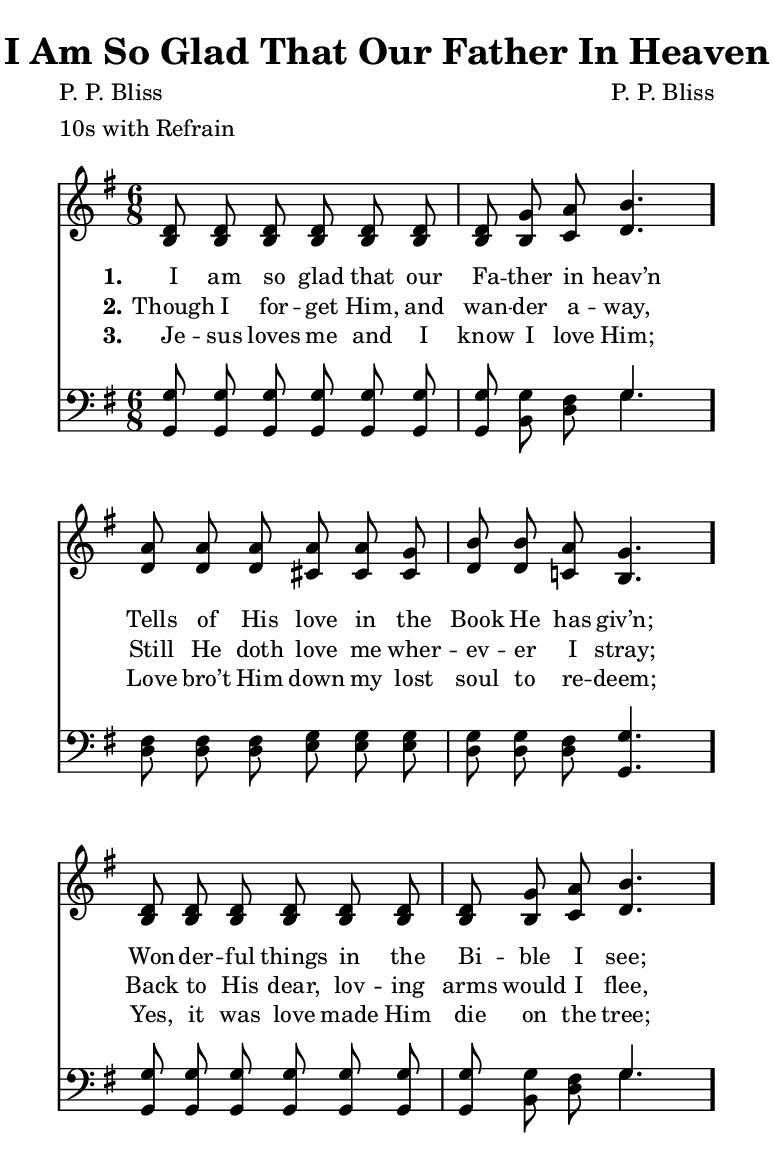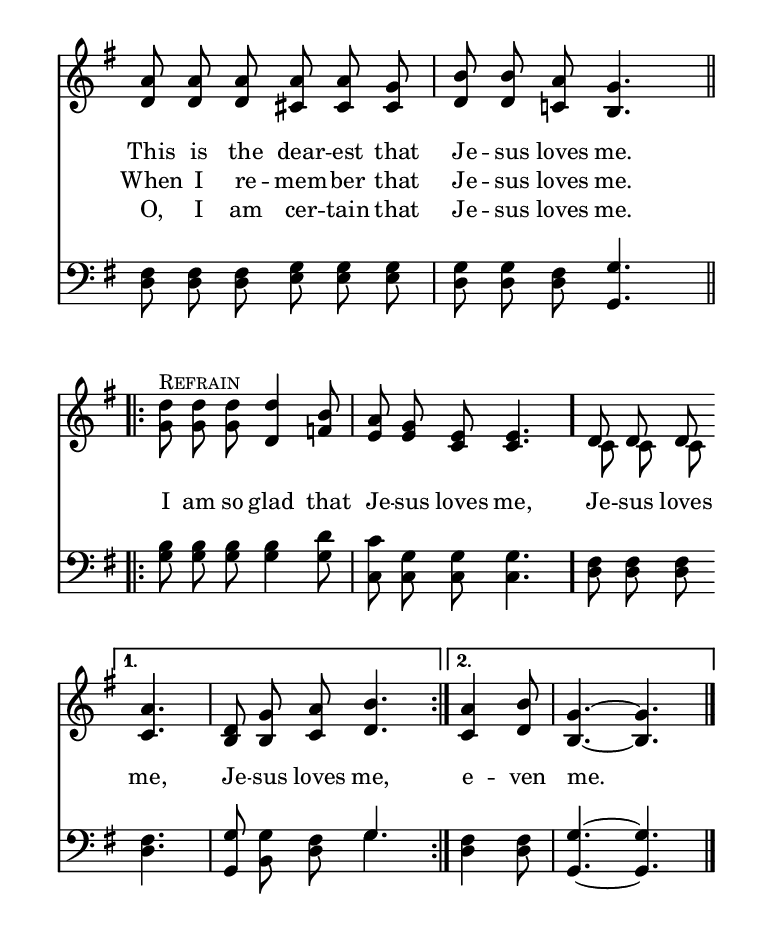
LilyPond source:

\include "common/global.ily"
\paper {
  \include "common/paper.ily"
  system-count = #(cond (is-eogsized 5) (#t #f)) % original has five systems
}

\header{
  hymnnumber = "335"
  title = "I Am So Glad That Our Father In Heaven"
  tunename = ""
  meter = "10s with Refrain"
  poet = "P. P. Bliss"
  composer = "P. P. Bliss"
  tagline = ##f
}

global = {
  \include "common/overrides.ily"
  \override Staff.TimeSignature.style = #'numbered
  \time 6/8
  \override Score.MetronomeMark.transparent = ##t % hide all fermata changes too
  \tempo 4=80
  \key g \major
  \autoBeamOff
}

notesSoprano = {
\global
\relative c' {

  d8 d d d d d | d g a b4. |
  a8 a a a a g | b b a g4. |
  d8 d d d d d | d g a b4. |
  a8 a a a a g | b b a g4. | \bar ".|:-||" \eogbreak

  \repeat volta 2 {
    d'8^\markup { \small \caps "Refrain" } d d d4 b8 | a g e e4. |
    d8 d d
  } \alternative {
    { a'4. | d,8 g a b4. }
    { a4 b8 g4. ~ g }
  }

  \bar "|."

}
}

notesAlto = {
\global
\relative e' {

  b8 b b b b b | b b c d4. |
  d8 d d cis cis cis | d d c! b4. |
  b8 b b b b b | b b c d4. |
  d8 d d cis cis cis | d d c! b4. |

  \repeat volta 2 {
    g'8 g g d4 f8 | e e c c4. |
    c8 c c
  } \alternative {
    { c4. | b8 b c d4. }
    { c4 d8 b4. ~ b }
  }

}
}

notesTenor = {
\global
\relative a {

  g8 g g g g g | g g fis g4. |
  fis8 fis fis g g g | g g fis g4. |
  g8 g g g g g | g g fis g4. |
  fis8 fis fis g g g | g g fis g4. |

  \repeat volta 2 {
    b8 b b b4 d8 | c g g g4. |
    fis8 fis fis
  } \alternative {
    { fis4. | g8 g fis g4. }
    { fis4 fis8 g4. ~ g }
  }

}
}

notesBass = {
\global
\relative f, {

    g8 g g g g g | g b d g4. |
    d8 d d e e e | d d d g,4. |
    g8 g g g g g | g b d g4. |
    d8 d d e e e | d d d g,4. |

  \repeat volta 2 {
    g'8 g g g4 g8 | c,8 c c c4. |
    d8 d d
  } \alternative {
    { d4. | g,8 b d g4. }
    { d4 d8 g,4. ~ g }
  }

}
}

Refrain = \lyricmode {

I am so glad that Je -- sus loves me, \bar "."
Je -- sus loves me, Je -- sus loves me, %{HIDE>%} e -- ven me. %{<HIDE%}
I am so glad that Je -- sus loves me,
Je -- sus loves e -- ven me.

}

wordsA = \lyricmode {
\set stanza = "1."

I am so glad that our Fa -- ther in heav’n \bar "."
Tells of His love in the Book He has giv’n; \bar "."
Won -- der -- ful things in the Bi -- ble I see; \bar "."
This is the dear -- est that Je -- sus loves me.

}

wordsB = \lyricmode {
\set stanza = "2."

Though I for -- get Him, and wan -- der a -- way,
Still He doth love me wher -- ev -- er I stray;
Back to His dear, lov -- ing arms would I flee,
When I re -- mem -- ber that Je -- sus loves me.

\Refrain

}

wordsC = \lyricmode {
\set stanza = "3."

Je -- sus loves me and I know I love Him;
Love bro’t Him down my lost soul to re -- deem;
Yes, it was love made Him die on the tree;
O, I am cer -- tain that Je -- sus loves me.

}

\score {
  \context ChoirStaff <<
    \context Staff = upper <<
      \set Staff.autoBeaming = ##f
      \set ChoirStaff.systemStartDelimiter = #'SystemStartBar
      \set ChoirStaff.printPartCombineTexts = ##f
      \partcombine #'(2 . 9) \notesSoprano \notesAlto
      \context NullVoice = sopranos { \voiceOne << \notesSoprano >> }
      \context NullVoice = altos { \voiceTwo << \notesAlto >> }
      \context Lyrics = one   \lyricsto sopranos \wordsA
      \context Lyrics = two   \lyricsto sopranos \wordsB
      \context Lyrics = three \lyricsto sopranos \wordsC
    >>
    \context Staff = men <<
      \set Staff.autoBeaming = ##f
      \clef bass
      \set ChoirStaff.printPartCombineTexts = ##f
      \partcombine #'(2 . 9) \notesTenor \notesBass
      \context NullVoice = tenors { \voiceOne << \notesTenor >> }
      \context NullVoice = basses { \voiceTwo << \notesBass >> }
    >>
  >>
  \layout {
    \include "common/layout.ily"
  }
}

\score {
  \unfoldRepeats \context ChoirStaff <<
    \context Staff = upper <<
      \context Voice = sopranos { \voiceOne << \notesSoprano >> }
      \context Voice = altos { \voiceTwo << \notesAlto >> }
    >>
    \context Staff = men <<
      \context Voice = tenors { \voiceOne << \notesTenor >> }
      \context Voice = basses { \voiceTwo << \notesBass >> }
    >>
  >>
  \midi{
    \include "common/midi.ily"
  }
}

\version "2.19.49"  % necessary for upgrading to future LilyPond versions.

% vi:set et ts=2 sw=2 ai nocindent syntax=lilypond:
